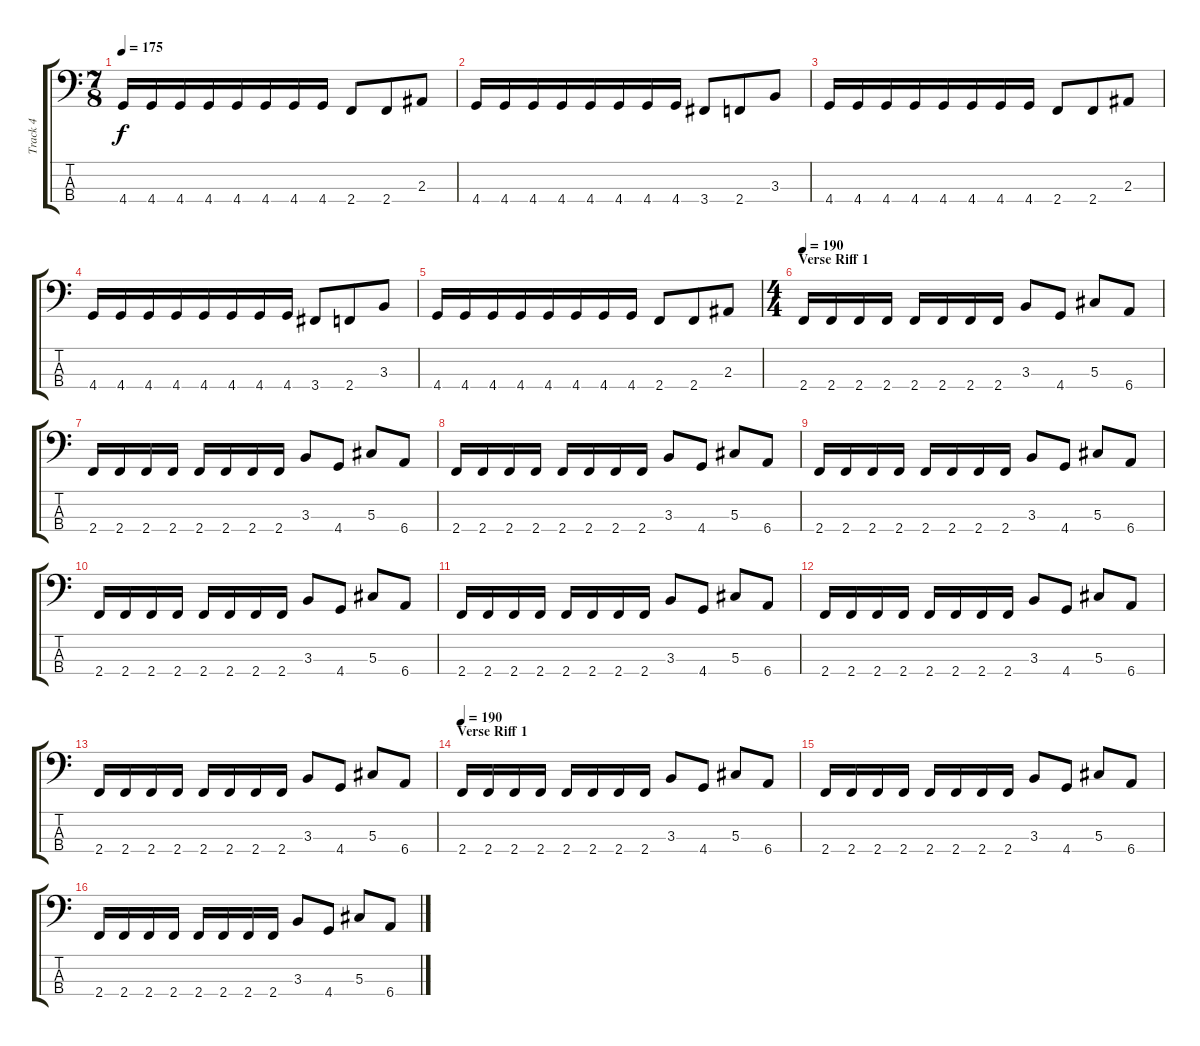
\track ("Track 4" "Track 4") {instrument electricbasspick}
\staff {score tabs}
\tuning (Gb2 Db2 Ab1 Eb1) {hide}
\ts (7 8)
\tempo 175
\clef f4
\ks c
4.4.16{dy f} 4.4.16 4.4.16 4.4.16 4.4.16 4.4.16 4.4.16 4.4.16 2.4.8 2.4.8 2.3.8 |
4.4.16 4.4.16 4.4.16 4.4.16 4.4.16 4.4.16 4.4.16 4.4.16 3.4.8 2.4.8 3.3.8 |
4.4.16 4.4.16 4.4.16 4.4.16 4.4.16 4.4.16 4.4.16 4.4.16 2.4.8 2.4.8 2.3.8 |
4.4.16 4.4.16 4.4.16 4.4.16 4.4.16 4.4.16 4.4.16 4.4.16 3.4.8 2.4.8 3.3.8 |
4.4.16 4.4.16 4.4.16 4.4.16 4.4.16 4.4.16 4.4.16 4.4.16 2.4.8 2.4.8 2.3.8 |
\ts (4 4)
\section ("" "Verse Riff 1")
\tempo 190
2.4.16 2.4.16 2.4.16 2.4.16 2.4.16 2.4.16 2.4.16 2.4.16 3.3.8 4.4.8 5.3.8 6.4.8 |
2.4.16 2.4.16 2.4.16 2.4.16 2.4.16 2.4.16 2.4.16 2.4.16 3.3.8 4.4.8 5.3.8 6.4.8 |
2.4.16 2.4.16 2.4.16 2.4.16 2.4.16 2.4.16 2.4.16 2.4.16 3.3.8 4.4.8 5.3.8 6.4.8 |
2.4.16 2.4.16 2.4.16 2.4.16 2.4.16 2.4.16 2.4.16 2.4.16 3.3.8 4.4.8 5.3.8 6.4.8 |
2.4.16 2.4.16 2.4.16 2.4.16 2.4.16 2.4.16 2.4.16 2.4.16 3.3.8 4.4.8 5.3.8 6.4.8 |
2.4.16 2.4.16 2.4.16 2.4.16 2.4.16 2.4.16 2.4.16 2.4.16 3.3.8 4.4.8 5.3.8 6.4.8 |
2.4.16 2.4.16 2.4.16 2.4.16 2.4.16 2.4.16 2.4.16 2.4.16 3.3.8 4.4.8 5.3.8 6.4.8 |
2.4.16 2.4.16 2.4.16 2.4.16 2.4.16 2.4.16 2.4.16 2.4.16 3.3.8 4.4.8 5.3.8 6.4.8 |
\section ("" "Verse Riff 1")
\tempo 190
2.4.16 2.4.16 2.4.16 2.4.16 2.4.16 2.4.16 2.4.16 2.4.16 3.3.8 4.4.8 5.3.8 6.4.8 |
2.4.16 2.4.16 2.4.16 2.4.16 2.4.16 2.4.16 2.4.16 2.4.16 3.3.8 4.4.8 5.3.8 6.4.8 |
2.4.16 2.4.16 2.4.16 2.4.16 2.4.16 2.4.16 2.4.16 2.4.16 3.3.8 4.4.8 5.3.8 6.4.8
